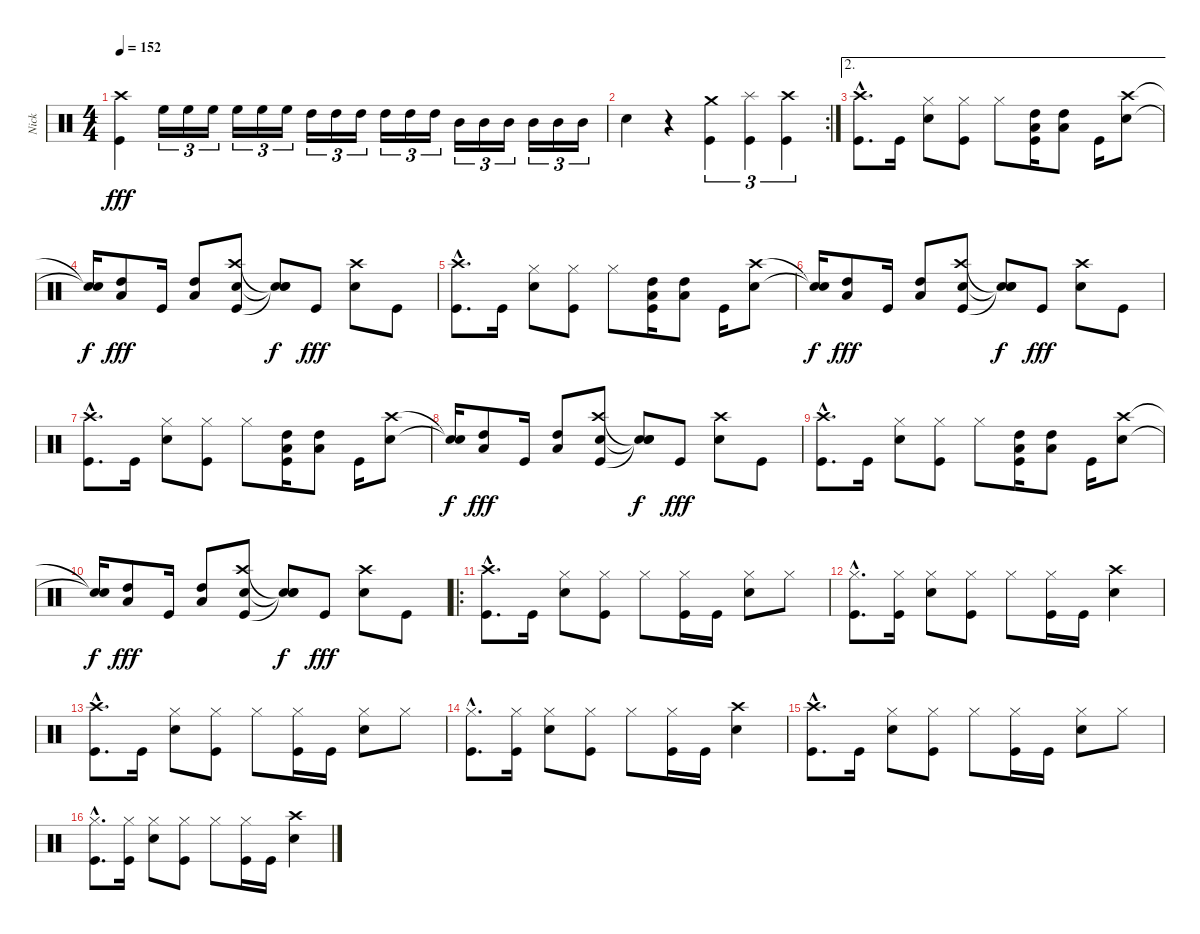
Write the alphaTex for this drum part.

\track ("Nick" "Nick") {instrument percussion}
\staff {score}
\articulation defaults
\ts (4 4)
\tempo 152
\clef neutral
\ks c
("Kick (hit)" "Crash high (hit)").4{dy fff} "High Floor Tom (hit)".16{tu (3 2)} "High Floor Tom (hit)".16{tu (3 2)} "High Floor Tom (hit)".16{tu (3 2)} "High Floor Tom (hit)".16{tu (3 2)} "High Floor Tom (hit)".16{tu (3 2)} "High Floor Tom (hit)".16{tu (3 2)} "High Tom (hit)".16{tu (3 2)} "High Tom (hit)".16{tu (3 2)} "High Tom (hit)".16{tu (3 2)} "High Tom (hit)".16{tu (3 2)} "High Tom (hit)".16{tu (3 2)} "High Tom (hit)".16{tu (3 2)} "Mid Tom (hit)".16{tu (3 2)} "Mid Tom (hit)".16{tu (3 2)} "Mid Tom (hit)".16{tu (3 2)} "Mid Tom (hit)".16{tu (3 2)} "Mid Tom (hit)".16{tu (3 2)} "Mid Tom (hit)".16{tu (3 2)} |
\rc 2 "Snare (hit) 2".4
r.4 ("Kick (hit)" "Crash medium (hit)").4{tu (3 2)} ("Kick (hit)" "Splash (hit)").4{tu (3 2)} ("Kick (hit)" "Crash high (hit)").4{tu (3 2)} |
\ae 2
("Kick (hit)"{hac} "Crash high (hit)"{hac}).8{d} "Kick (hit)".16 ("Hi-Hat (closed)" "Snare (hit) 2").8 ("Kick (hit)" "Hi-Hat (closed)").8 "Hi-Hat (closed)".8 ("Kick (hit)" "Low Tom (hit)" "High Tom (hit)").16 ("Low Tom (hit)" "High Tom (hit)").8 "Kick (hit)".16 ("Crash high (hit)" "Snare (hit) 2").8 |
("Snare (hit)"{t} "Snare (hit)"{t}).16{dy f} ("Low Tom (hit)" "High Tom (hit)").8{dy fff} "Kick (hit)".16 ("Low Tom (hit)" "High Tom (hit)").8 ("Kick (hit)" "Snare (hit) 2" "Crash high (hit)").8 ("Snare (hit)"{t} "Snare (hit)"{t} "Snare (hit)"{t}).8{dy f} "Kick (hit)".8{dy fff} ("Snare (hit) 2" "Crash high (hit)").8 "Kick (hit)".8 |
("Kick (hit)"{hac} "Crash high (hit)"{hac}).8{d} "Kick (hit)".16 ("Hi-Hat (closed)" "Snare (hit) 2").8 ("Kick (hit)" "Hi-Hat (closed)").8 "Hi-Hat (closed)".8 ("Kick (hit)" "Low Tom (hit)" "High Tom (hit)").16 ("Low Tom (hit)" "High Tom (hit)").8 "Kick (hit)".16 ("Crash high (hit)" "Snare (hit) 2").8 |
("Snare (hit)"{t} "Snare (hit)"{t}).16{dy f} ("Low Tom (hit)" "High Tom (hit)").8{dy fff} "Kick (hit)".16 ("Low Tom (hit)" "High Tom (hit)").8 ("Kick (hit)" "Snare (hit) 2" "Crash high (hit)").8 ("Snare (hit)"{t} "Snare (hit)"{t} "Snare (hit)"{t}).8{dy f} "Kick (hit)".8{dy fff} ("Snare (hit) 2" "Crash high (hit)").8 "Kick (hit)".8 |
("Kick (hit)"{hac} "Crash high (hit)"{hac}).8{d} "Kick (hit)".16 ("Hi-Hat (closed)" "Snare (hit) 2").8 ("Kick (hit)" "Hi-Hat (closed)").8 "Hi-Hat (closed)".8 ("Kick (hit)" "Low Tom (hit)" "High Tom (hit)").16 ("Low Tom (hit)" "High Tom (hit)").8 "Kick (hit)".16 ("Crash high (hit)" "Snare (hit) 2").8 |
("Snare (hit)"{t} "Snare (hit)"{t}).16{dy f} ("Low Tom (hit)" "High Tom (hit)").8{dy fff} "Kick (hit)".16 ("Low Tom (hit)" "High Tom (hit)").8 ("Kick (hit)" "Snare (hit) 2" "Crash high (hit)").8 ("Snare (hit)"{t} "Snare (hit)"{t} "Snare (hit)"{t}).8{dy f} "Kick (hit)".8{dy fff} ("Snare (hit) 2" "Crash high (hit)").8 "Kick (hit)".8 |
("Kick (hit)"{hac} "Crash high (hit)"{hac}).8{d} "Kick (hit)".16 ("Hi-Hat (closed)" "Snare (hit) 2").8 ("Kick (hit)" "Hi-Hat (closed)").8 "Hi-Hat (closed)".8 ("Kick (hit)" "Low Tom (hit)" "High Tom (hit)").16 ("Low Tom (hit)" "High Tom (hit)").8 "Kick (hit)".16 ("Crash high (hit)" "Snare (hit) 2").8 |
("Snare (hit)"{t} "Snare (hit)"{t}).16{dy f} ("Low Tom (hit)" "High Tom (hit)").8{dy fff} "Kick (hit)".16 ("Low Tom (hit)" "High Tom (hit)").8 ("Kick (hit)" "Snare (hit) 2" "Crash high (hit)").8 ("Snare (hit)"{t} "Snare (hit)"{t} "Snare (hit)"{t}).8{dy f} "Kick (hit)".8{dy fff} ("Snare (hit) 2" "Crash high (hit)").8 "Kick (hit)".8 |
\ro
("Kick (hit)"{hac} "Crash high (hit)"{hac}).8{d} "Kick (hit)".16 ("Hi-Hat (closed)" "Snare (hit) 2").8 ("Kick (hit)" "Hi-Hat (closed)").8 "Hi-Hat (closed)".8 ("Kick (hit)" "Hi-Hat (closed)").16 "Kick (hit)".16 ("Hi-Hat (closed)" "Snare (hit) 2").8 "Hi-Hat (closed)".8 |
("Kick (hit)"{hac} "Hi-Hat (closed)"{hac}).8{d} ("Kick (hit)" "Hi-Hat (closed)").16 ("Hi-Hat (closed)" "Snare (hit) 2").8 ("Kick (hit)" "Hi-Hat (closed)").8 "Hi-Hat (closed)".8 ("Kick (hit)" "Hi-Hat (closed)").16 "Kick (hit)".16 ("Snare (hit) 2" "Crash high (hit)").4 |
("Kick (hit)"{hac} "Crash high (hit)"{hac}).8{d} "Kick (hit)".16 ("Hi-Hat (closed)" "Snare (hit) 2").8 ("Kick (hit)" "Hi-Hat (closed)").8 "Hi-Hat (closed)".8 ("Kick (hit)" "Hi-Hat (closed)").16 "Kick (hit)".16 ("Hi-Hat (closed)" "Snare (hit) 2").8 "Hi-Hat (closed)".8 |
("Kick (hit)"{hac} "Hi-Hat (closed)"{hac}).8{d} ("Kick (hit)" "Hi-Hat (closed)").16 ("Hi-Hat (closed)" "Snare (hit) 2").8 ("Kick (hit)" "Hi-Hat (closed)").8 "Hi-Hat (closed)".8 ("Kick (hit)" "Hi-Hat (closed)").16 "Kick (hit)".16 ("Snare (hit) 2" "Crash high (hit)").4 |
("Kick (hit)"{hac} "Crash high (hit)"{hac}).8{d} "Kick (hit)".16 ("Hi-Hat (closed)" "Snare (hit) 2").8 ("Kick (hit)" "Hi-Hat (closed)").8 "Hi-Hat (closed)".8 ("Kick (hit)" "Hi-Hat (closed)").16 "Kick (hit)".16 ("Hi-Hat (closed)" "Snare (hit) 2").8 "Hi-Hat (closed)".8 |
("Kick (hit)"{hac} "Hi-Hat (closed)"{hac}).8{d} ("Kick (hit)" "Hi-Hat (closed)").16 ("Hi-Hat (closed)" "Snare (hit) 2").8 ("Kick (hit)" "Hi-Hat (closed)").8 "Hi-Hat (closed)".8 ("Kick (hit)" "Hi-Hat (closed)").16 "Kick (hit)".16 ("Snare (hit) 2" "Crash high (hit)").4
